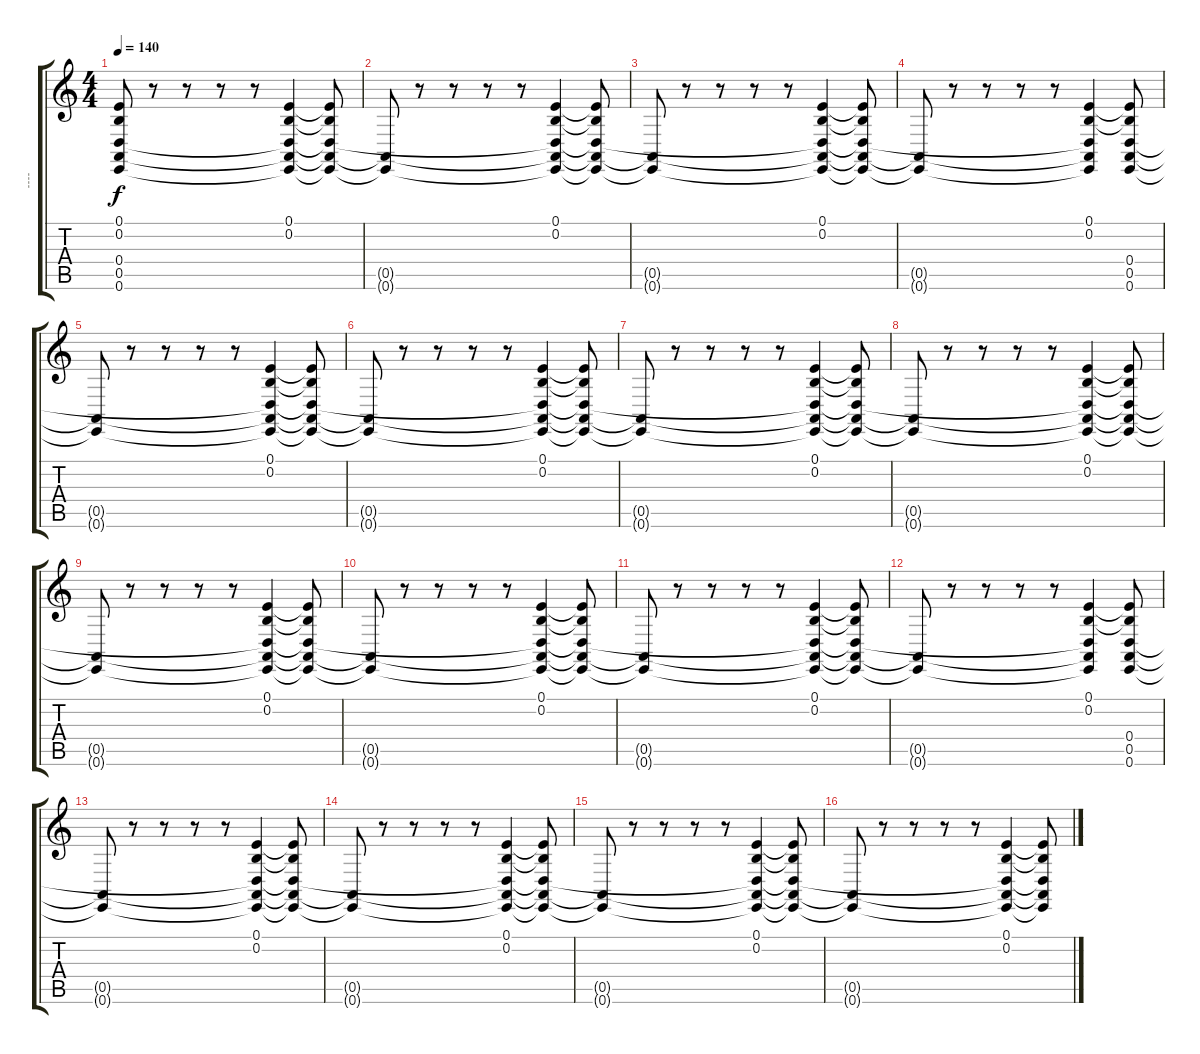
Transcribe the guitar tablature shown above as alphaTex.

\track ("----" "----") {instrument applause}
\staff {score tabs}
\tuning (E4 B3 G3 D3 A2 E2) {hide}
\ts (4 4)
\tempo 140
\clef g2
\ks c
(0.1 0.2 0.4 0.5 0.6).8{dy f volume 6 instrument applause} r.8{volume 10} r.8 r.8 r.8 (0.1 0.2 0.4{t} 0.5{t} 0.6{t}).4{volume 6} (0.1{t} 0.2{t} 0.4{t} 0.5{t} 0.6{t}).8 |
(0.5{t} 0.6{t}).8{volume 6} r.8{volume 10} r.8 r.8 r.8 (0.1 0.2 0.4{t} 0.5{t} 0.6{t}).4{volume 6} (0.1{t} 0.2{t} 0.4{t} 0.5{t} 0.6{t}).8 |
(0.5{t} 0.6{t}).8{volume 6} r.8{volume 10} r.8 r.8 r.8 (0.1 0.2 0.4{t} 0.5{t} 0.6{t}).4{volume 6} (0.1{t} 0.2{t} 0.4{t} 0.5{t} 0.6{t}).8 |
(0.5{t} 0.6{t}).8{volume 6} r.8{volume 10} r.8 r.8 r.8 (0.1 0.2 0.4{t} 0.5{t} 0.6{t}).4{volume 6} (0.1{t} 0.2{t} 0.4 0.5 0.6).8 |
(0.5{t} 0.6{t}).8{volume 6} r.8{volume 10} r.8 r.8 r.8 (0.1 0.2 0.4{t} 0.5{t} 0.6{t}).4{volume 6} (0.1{t} 0.2{t} 0.4{t} 0.5{t} 0.6{t}).8 |
(0.5{t} 0.6{t}).8{volume 6} r.8{volume 10} r.8 r.8 r.8 (0.1 0.2 0.4{t} 0.5{t} 0.6{t}).4{volume 6} (0.1{t} 0.2{t} 0.4{t} 0.5{t} 0.6{t}).8 |
(0.5{t} 0.6{t}).8{volume 6} r.8{volume 10} r.8 r.8 r.8 (0.1 0.2 0.4{t} 0.5{t} 0.6{t}).4{volume 6} (0.1{t} 0.2{t} 0.4{t} 0.5{t} 0.6{t}).8 |
(0.5{t} 0.6{t}).8{volume 6} r.8{volume 10} r.8 r.8 r.8 (0.1 0.2 0.4{t} 0.5{t} 0.6{t}).4{volume 6} (0.1{t} 0.2{t} 0.4{t} 0.5{t} 0.6{t}).8 |
(0.5{t} 0.6{t}).8{volume 6} r.8{volume 10} r.8 r.8 r.8 (0.1 0.2 0.4{t} 0.5{t} 0.6{t}).4{volume 6} (0.1{t} 0.2{t} 0.4{t} 0.5{t} 0.6{t}).8 |
(0.5{t} 0.6{t}).8{volume 6} r.8{volume 10} r.8 r.8 r.8 (0.1 0.2 0.4{t} 0.5{t} 0.6{t}).4{volume 6} (0.1{t} 0.2{t} 0.4{t} 0.5{t} 0.6{t}).8 |
(0.5{t} 0.6{t}).8{volume 6} r.8{volume 10} r.8 r.8 r.8 (0.1 0.2 0.4{t} 0.5{t} 0.6{t}).4{volume 6} (0.1{t} 0.2{t} 0.4{t} 0.5{t} 0.6{t}).8 |
(0.5{t} 0.6{t}).8{volume 6} r.8{volume 10} r.8 r.8 r.8 (0.1 0.2 0.4{t} 0.5{t} 0.6{t}).4{volume 6} (0.1{t} 0.2{t} 0.4 0.5 0.6).8 |
(0.5{t} 0.6{t}).8{volume 6} r.8{volume 10} r.8 r.8 r.8 (0.1 0.2 0.4{t} 0.5{t} 0.6{t}).4{volume 6} (0.1{t} 0.2{t} 0.4{t} 0.5{t} 0.6{t}).8 |
(0.5{t} 0.6{t}).8{volume 6} r.8{volume 10} r.8 r.8 r.8 (0.1 0.2 0.4{t} 0.5{t} 0.6{t}).4{volume 6} (0.1{t} 0.2{t} 0.4{t} 0.5{t} 0.6{t}).8 |
(0.5{t} 0.6{t}).8{volume 6} r.8{volume 10} r.8 r.8 r.8 (0.1 0.2 0.4{t} 0.5{t} 0.6{t}).4{volume 6} (0.1{t} 0.2{t} 0.4{t} 0.5{t} 0.6{t}).8 |
(0.5{t} 0.6{t}).8{volume 6} r.8{volume 10} r.8 r.8 r.8 (0.1 0.2 0.4{t} 0.5{t} 0.6{t}).4{volume 6} (0.1{t} 0.2{t} 0.4{t} 0.5{t} 0.6{t}).8
